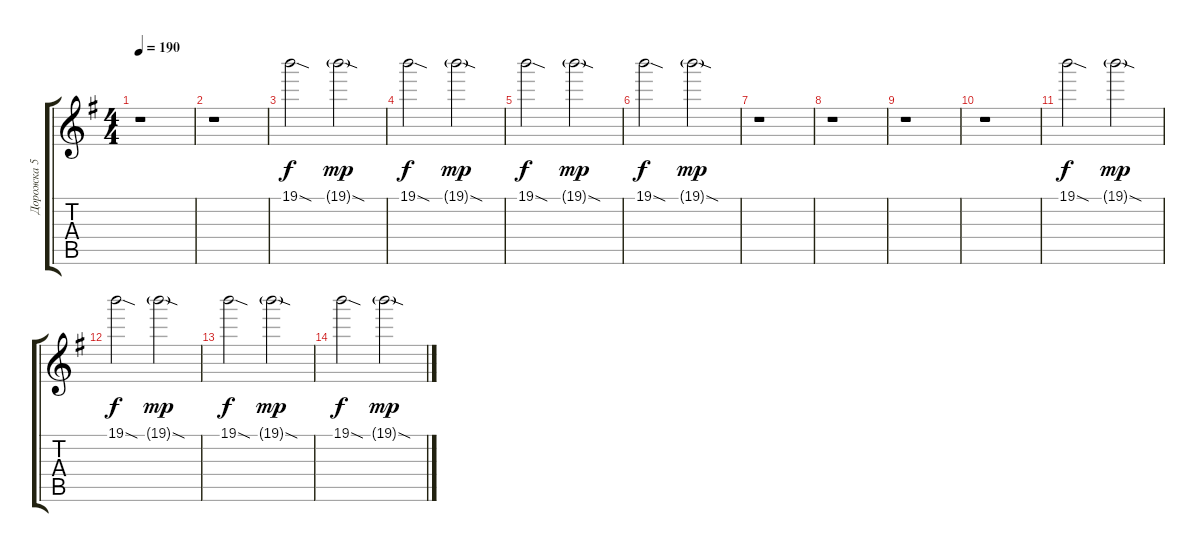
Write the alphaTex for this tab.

\track ("Дорожка 5" "Дорожка 5") {instrument distortionguitar}
\staff {score tabs}
\tuning (E4 B3 G3 D3 A2 E2) {hide}
\ts (4 4)
\tempo 190
\clef g2
\ks g
r.1{dy mp} |
r.1 |
19.1{sod}.2{dy f} 19.1{sod g}.2{dy mp} |
19.1{sod}.2{dy f} 19.1{sod g}.2{dy mp} |
19.1{sod}.2{dy f} 19.1{sod g}.2{dy mp} |
19.1{sod}.2{dy f} 19.1{sod g}.2{dy mp} |
r.1 |
r.1 |
r.1 |
r.1 |
19.1{sod}.2{dy f} 19.1{sod g}.2{dy mp} |
19.1{sod}.2{dy f} 19.1{sod g}.2{dy mp} |
19.1{sod}.2{dy f} 19.1{sod g}.2{dy mp} |
19.1{sod}.2{dy f} 19.1{sod g}.2{dy mp}
